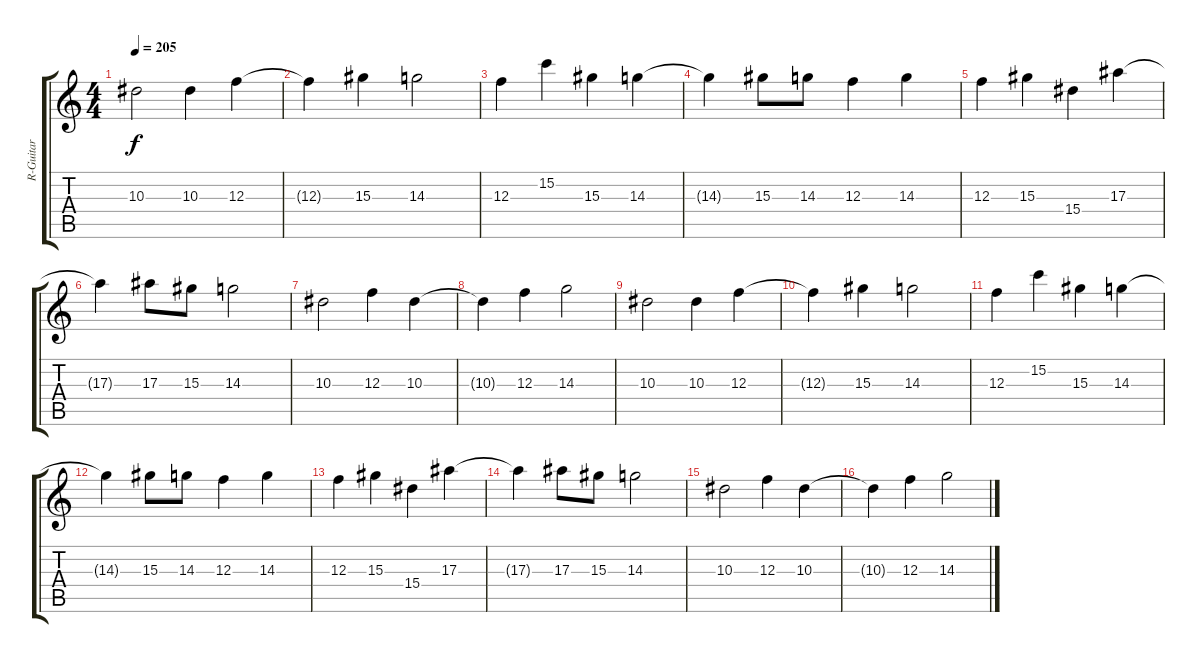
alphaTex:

\track ("R-Guitar" "R-Guitar") {instrument distortionguitar}
\staff {score tabs}
\tuning (D4 A3 F3 C3 G2 D2) {hide}
\ts (4 4)
\tempo 205
\clef g2
\ks c
10.3.2{dy f} 10.3.4 12.3.4 |
12.3{t}.4 15.3.4 14.3.2 |
12.3.4 15.2.4 15.3.4 14.3.4 |
14.3{t}.4 15.3.8 14.3.8 12.3.4 14.3.4 |
12.3.4 15.3.4 15.4.4 17.3.4 |
17.3{t}.4 17.3.8 15.3.8 14.3.2 |
10.3.2 12.3.4 10.3.4 |
10.3{t}.4 12.3.4 14.3.2 |
10.3.2 10.3.4 12.3.4 |
12.3{t}.4 15.3.4 14.3.2 |
12.3.4 15.2.4 15.3.4 14.3.4 |
14.3{t}.4 15.3.8 14.3.8 12.3.4 14.3.4 |
12.3.4 15.3.4 15.4.4 17.3.4 |
17.3{t}.4 17.3.8 15.3.8 14.3.2 |
10.3.2 12.3.4 10.3.4 |
10.3{t}.4 12.3.4 14.3.2
